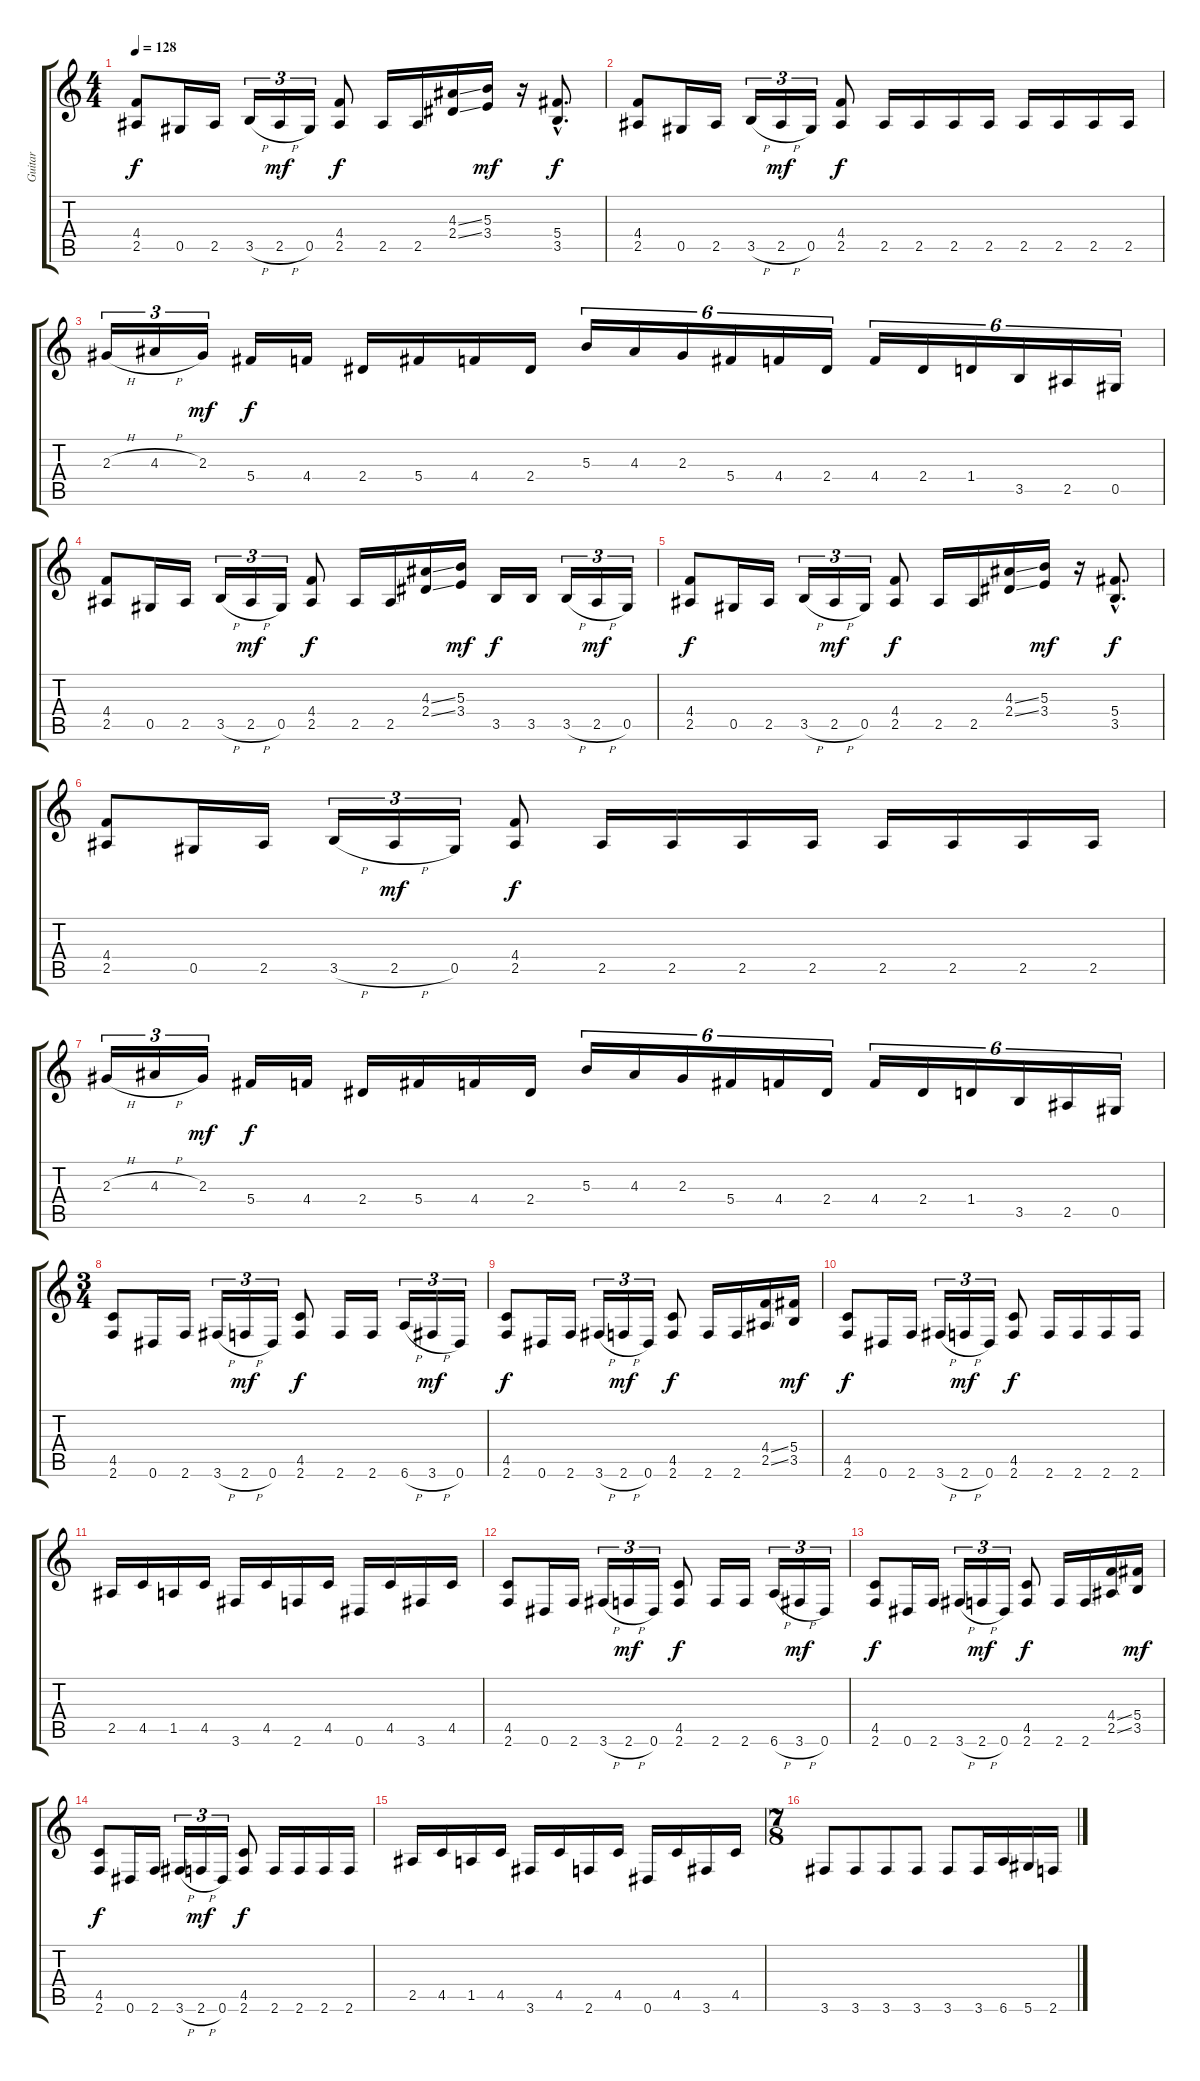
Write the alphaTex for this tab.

\track ("Guitar" "Guitar") {instrument distortionguitar}
\staff {score tabs}
\tuning (Eb4 Bb3 Gb3 Db3 Ab2 Eb2) {hide}
\ts (4 4)
\tempo 128
\clef g2
\ks c
(4.4 2.5).8{dy f} 0.5.16 2.5.16 3.5{h}.16{tu (3 2)} 2.5{h}.16{tu (3 2) dy mf} 0.5.16{tu (3 2)} (4.4 2.5).8{dy f} 2.5.16 2.5.16 (4.3{ss} 2.4{ss}).16 (5.3 3.4).16{dy mf} r.16 (5.4{hac} 3.5{hac}).8{d dy f} |
(4.4 2.5).8 0.5.16 2.5.16 3.5{h}.16{tu (3 2)} 2.5{h}.16{tu (3 2) dy mf} 0.5.16{tu (3 2)} (4.4 2.5).8{dy f} 2.5.16 2.5.16 2.5.16 2.5.16 2.5.16 2.5.16 2.5.16 2.5.16 |
2.3{h}.16{tu (3 2)} 4.3{h}.16{tu (3 2)} 2.3.16{tu (3 2) dy mf} 5.4.16{dy f} 4.4.16 2.4.16 5.4.16 4.4.16 2.4.16 5.3.16{tu (6 4)} 4.3.16{tu (6 4)} 2.3.16{tu (6 4)} 5.4.16{tu (6 4)} 4.4.16{tu (6 4)} 2.4.16{tu (6 4)} 4.4.16{tu (6 4)} 2.4.16{tu (6 4)} 1.4.16{tu (6 4)} 3.5.16{tu (6 4)} 2.5.16{tu (6 4)} 0.5.16{tu (6 4)} |
(4.4 2.5).8 0.5.16 2.5.16 3.5{h}.16{tu (3 2)} 2.5{h}.16{tu (3 2) dy mf} 0.5.16{tu (3 2)} (4.4 2.5).8{dy f} 2.5.16 2.5.16 (4.3{ss} 2.4{ss}).16 (5.3 3.4).16{dy mf} 3.5.16{dy f} 3.5.16 3.5{h}.16{tu (3 2)} 2.5{h}.16{tu (3 2) dy mf} 0.5.16{tu (3 2)} |
(4.4 2.5).8{dy f} 0.5.16 2.5.16 3.5{h}.16{tu (3 2)} 2.5{h}.16{tu (3 2) dy mf} 0.5.16{tu (3 2)} (4.4 2.5).8{dy f} 2.5.16 2.5.16 (4.3{ss} 2.4{ss}).16 (5.3 3.4).16{dy mf} r.16 (5.4{hac} 3.5{hac}).8{d dy f} |
(4.4 2.5).8 0.5.16 2.5.16 3.5{h}.16{tu (3 2)} 2.5{h}.16{tu (3 2) dy mf} 0.5.16{tu (3 2)} (4.4 2.5).8{dy f} 2.5.16 2.5.16 2.5.16 2.5.16 2.5.16 2.5.16 2.5.16 2.5.16 |
2.3{h}.16{tu (3 2)} 4.3{h}.16{tu (3 2)} 2.3.16{tu (3 2) dy mf} 5.4.16{dy f} 4.4.16 2.4.16 5.4.16 4.4.16 2.4.16 5.3.16{tu (6 4)} 4.3.16{tu (6 4)} 2.3.16{tu (6 4)} 5.4.16{tu (6 4)} 4.4.16{tu (6 4)} 2.4.16{tu (6 4)} 4.4.16{tu (6 4)} 2.4.16{tu (6 4)} 1.4.16{tu (6 4)} 3.5.16{tu (6 4)} 2.5.16{tu (6 4)} 0.5.16{tu (6 4)} |
\ts (3 4)
(4.5 2.6).8 0.6.16 2.6.16 3.6{h}.16{tu (3 2)} 2.6{h}.16{tu (3 2) dy mf} 0.6.16{tu (3 2)} (4.5 2.6).8{dy f} 2.6.16 2.6.16 6.6{h}.16{tu (3 2)} 3.6{h}.16{tu (3 2) dy mf} 0.6.16{tu (3 2)} |
(4.5 2.6).8{dy f} 0.6.16 2.6.16 3.6{h}.16{tu (3 2)} 2.6{h}.16{tu (3 2) dy mf} 0.6.16{tu (3 2)} (4.5 2.6).8{dy f} 2.6.16 2.6.16 (4.4{ss} 2.5{ss}).16 (5.4 3.5).16{dy mf} |
(4.5 2.6).8{dy f} 0.6.16 2.6.16 3.6{h}.16{tu (3 2)} 2.6{h}.16{tu (3 2) dy mf} 0.6.16{tu (3 2)} (4.5 2.6).8{dy f} 2.6.16 2.6.16 2.6.16 2.6.16 |
2.5.16 4.5.16 1.5.16 4.5.16 3.6.16 4.5.16 2.6.16 4.5.16 0.6.16 4.5.16 3.6.16 4.5.16 |
(4.5 2.6).8 0.6.16 2.6.16 3.6{h}.16{tu (3 2)} 2.6{h}.16{tu (3 2) dy mf} 0.6.16{tu (3 2)} (4.5 2.6).8{dy f} 2.6.16 2.6.16 6.6{h}.16{tu (3 2)} 3.6{h}.16{tu (3 2) dy mf} 0.6.16{tu (3 2)} |
(4.5 2.6).8{dy f} 0.6.16 2.6.16 3.6{h}.16{tu (3 2)} 2.6{h}.16{tu (3 2) dy mf} 0.6.16{tu (3 2)} (4.5 2.6).8{dy f} 2.6.16 2.6.16 (4.4{ss} 2.5{ss}).16 (5.4 3.5).16{dy mf} |
(4.5 2.6).8{dy f} 0.6.16 2.6.16 3.6{h}.16{tu (3 2)} 2.6{h}.16{tu (3 2) dy mf} 0.6.16{tu (3 2)} (4.5 2.6).8{dy f} 2.6.16 2.6.16 2.6.16 2.6.16 |
2.5.16 4.5.16 1.5.16 4.5.16 3.6.16 4.5.16 2.6.16 4.5.16 0.6.16 4.5.16 3.6.16 4.5.16 |
\ts (7 8)
3.6.8 3.6.8 3.6.8 3.6.8 3.6.8 3.6.16 6.6.16 5.6.16 2.6.16
